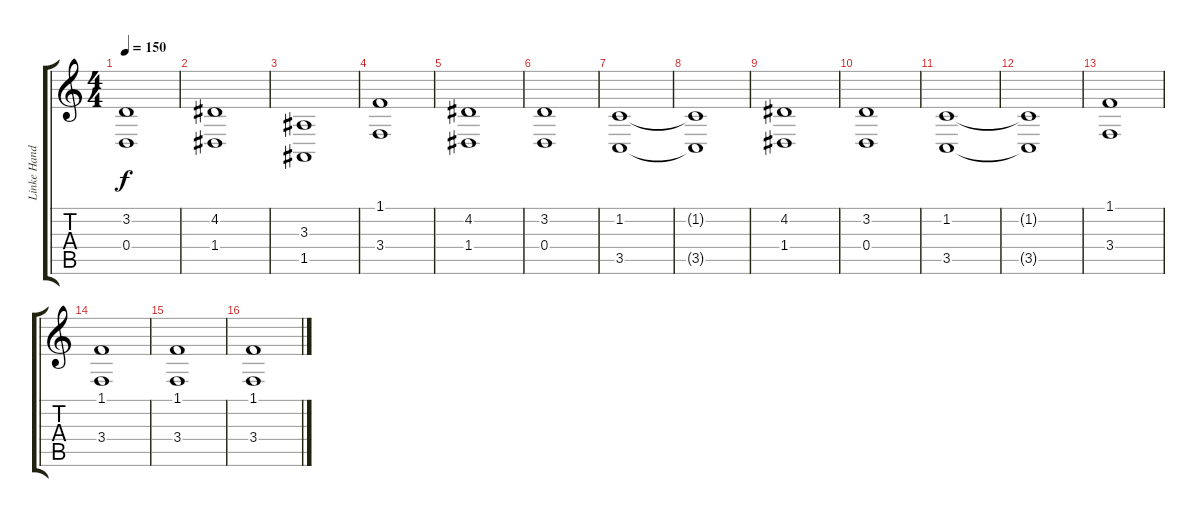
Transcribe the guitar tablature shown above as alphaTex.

\track ("Linke Hand" "Linke Hand") {instrument acousticgrandpiano}
\staff {score tabs}
\tuning (E4 B3 G3 D3 A2 E2) {hide}
\ts (4 4)
\tempo 150
\clef g2
\ks c
(3.2 0.4).1{dy f} |
(4.2 1.4).1 |
(3.3 1.5).1 |
(1.1 3.4).1 |
(4.2 1.4).1 |
(3.2 0.4).1 |
(1.2 3.5).1 |
(1.2{t} 3.5{t}).1 |
(4.2 1.4).1 |
(3.2 0.4).1 |
(1.2 3.5).1 |
(1.2{t} 3.5{t}).1 |
(1.1 3.4).1 |
(1.1 3.4).1 |
(1.1 3.4).1 |
(1.1 3.4).1
